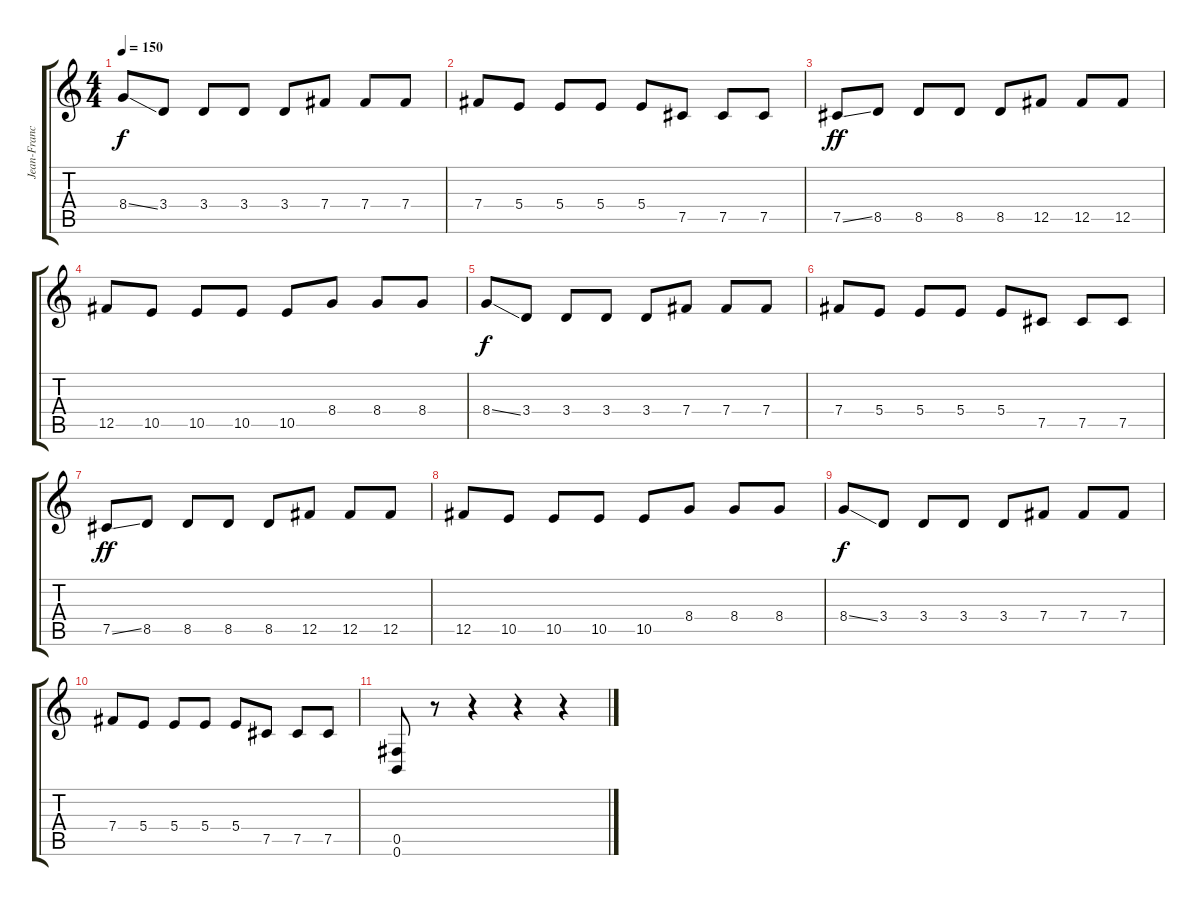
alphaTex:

\track ("Jean-Francois Dagenais " "Jean-Franc") {instrument distortionguitar}
\staff {score tabs}
\tuning (Db4 Ab3 E3 B2 Gb2 B1) {hide}
\ts (4 4)
\tempo 150
\clef g2
\ks c
8.4{ss}.8{dy f} 3.4.8 3.4.8 3.4.8 3.4.8 7.4.8 7.4.8 7.4.8 |
7.4.8 5.4.8 5.4.8 5.4.8 5.4.8 7.5.8 7.5.8 7.5.8 |
7.5{ss}.8{dy ff} 8.5.8 8.5.8 8.5.8 8.5.8 12.5.8 12.5.8 12.5.8 |
12.5.8 10.5.8 10.5.8 10.5.8 10.5.8 8.4.8 8.4.8 8.4.8 |
8.4{ss}.8{dy f} 3.4.8 3.4.8 3.4.8 3.4.8 7.4.8 7.4.8 7.4.8 |
7.4.8 5.4.8 5.4.8 5.4.8 5.4.8 7.5.8 7.5.8 7.5.8 |
7.5{ss}.8{dy ff} 8.5.8 8.5.8 8.5.8 8.5.8 12.5.8 12.5.8 12.5.8 |
12.5.8 10.5.8 10.5.8 10.5.8 10.5.8 8.4.8 8.4.8 8.4.8 |
8.4{ss}.8{dy f} 3.4.8 3.4.8 3.4.8 3.4.8 7.4.8 7.4.8 7.4.8 |
7.4.8 5.4.8 5.4.8 5.4.8 5.4.8 7.5.8 7.5.8 7.5.8 |
(0.5 0.6).8 r.8 r.4 r.4 r.4
